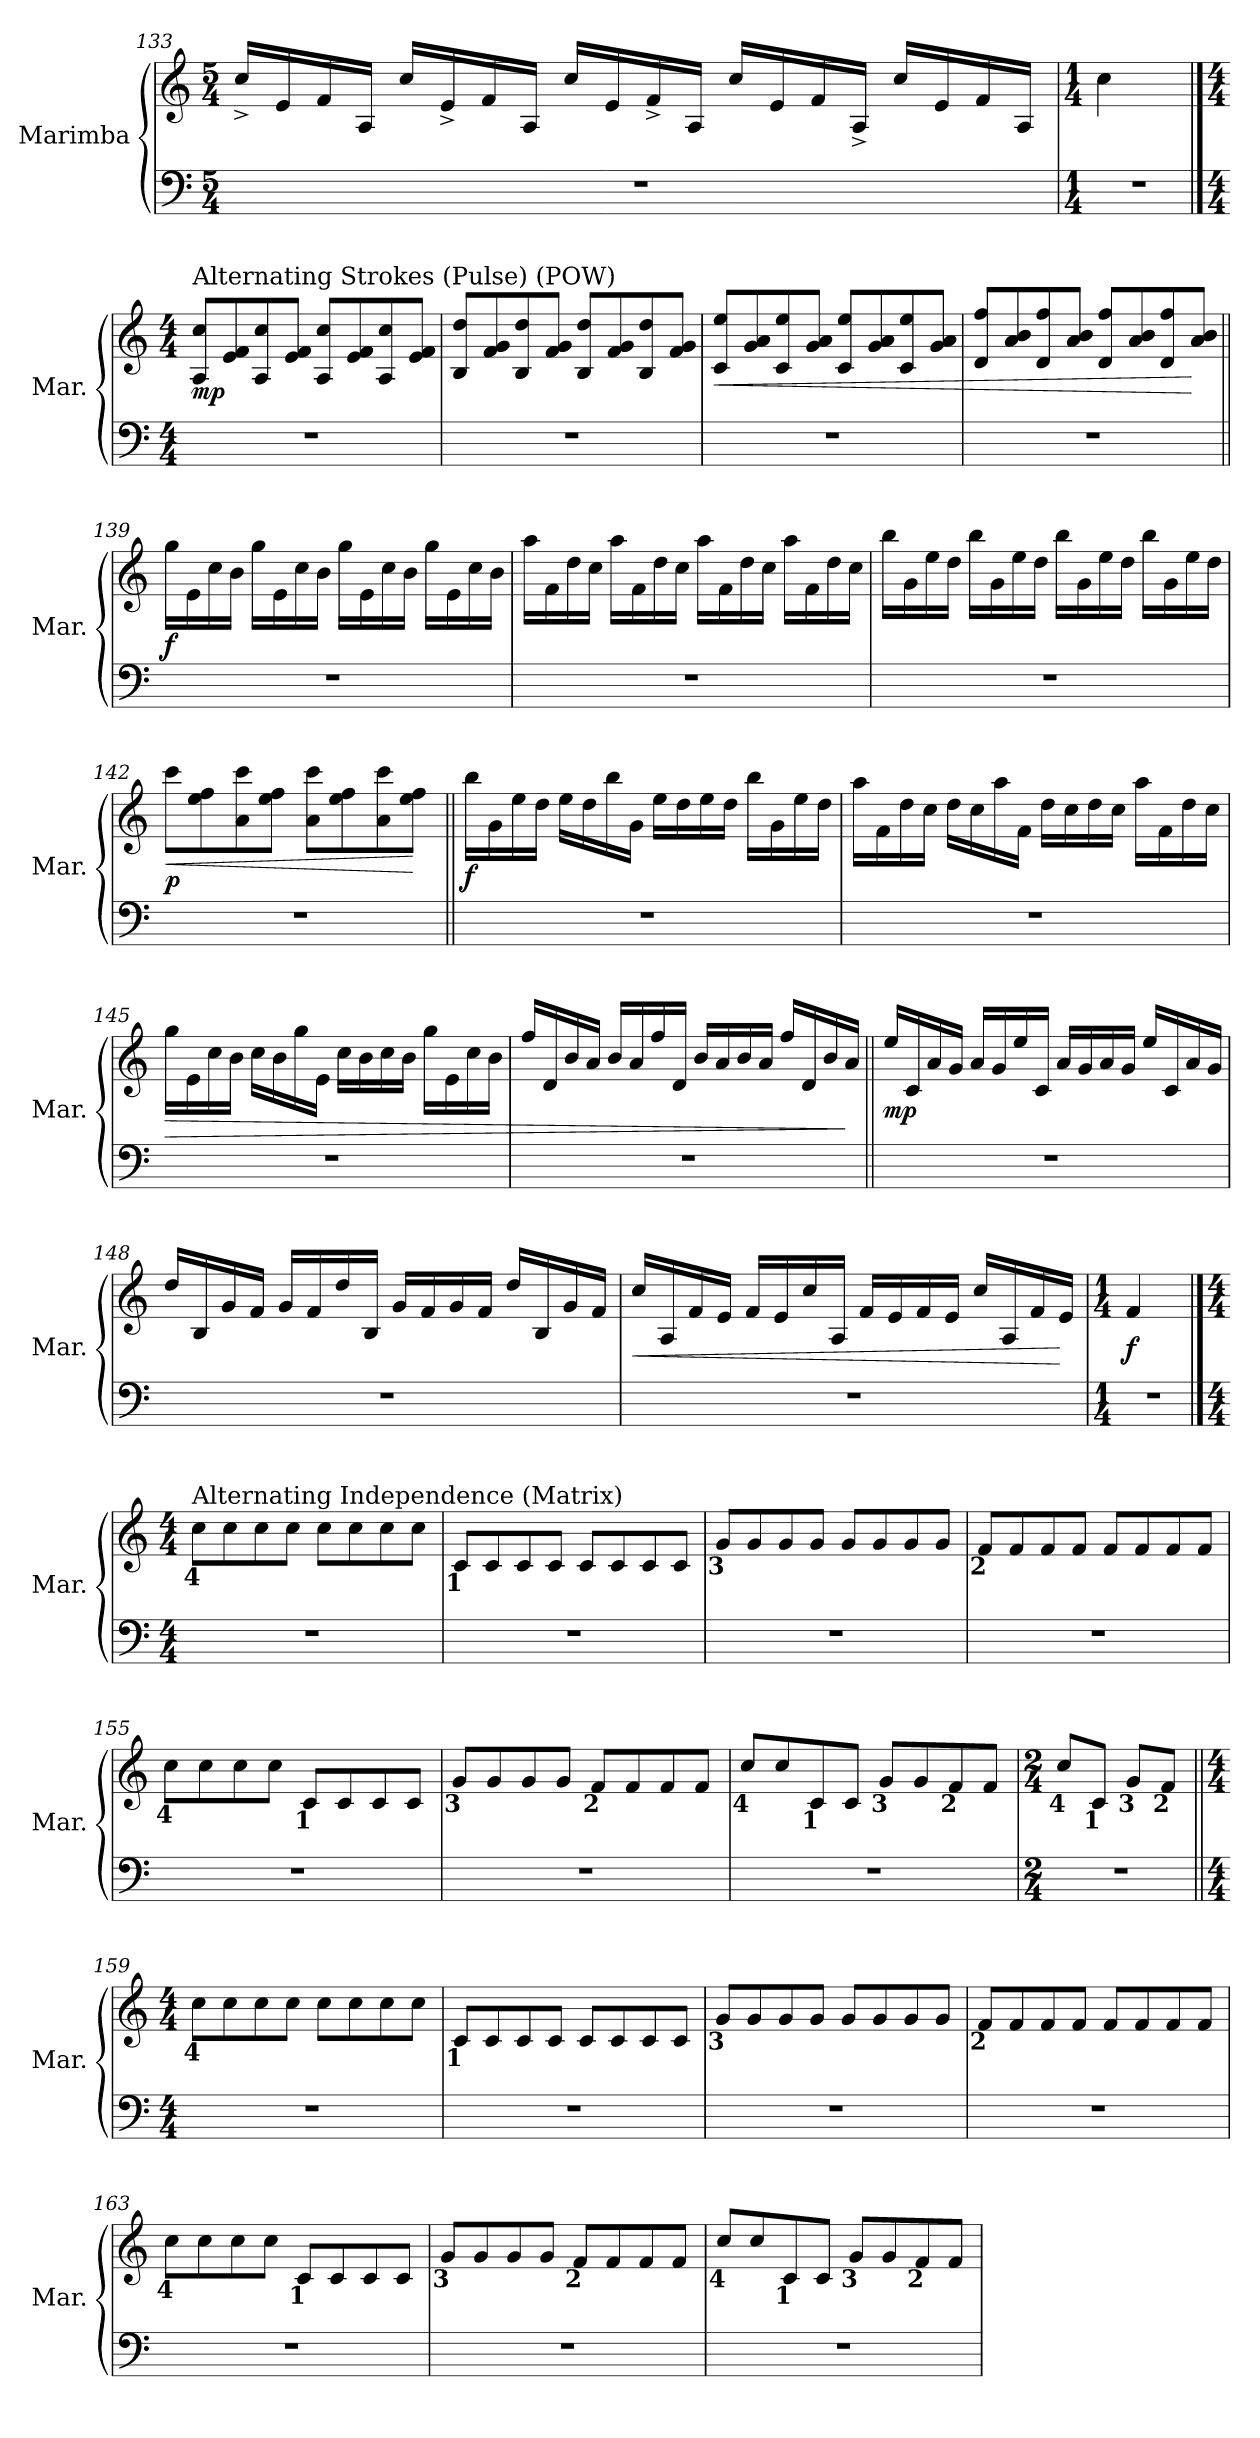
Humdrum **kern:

**kern	**kern	**dynam
*part1	*part1	*part1
*staff2	*staff1	*staff1/2
*I"Marimba	*	*
*I'Mar.	*	*
*clefF4	*clefG2	*
*k[]	*k[]	*
*M5/4	*M5/4	*
=133	=133	=133
!LO:N:vis=1	!	!
4%5r	16cc^i/LL	.
.	16ei/	.
.	16fi/	.
.	16Ai/JJ	.
.	16cci/LL	.
.	16e^i/	.
.	16fi/	.
.	16Ai/JJ	.
.	16cci/LL	.
.	16ei/	.
.	16f^i/	.
.	16Ai/JJ	.
.	16cci/LL	.
.	16ei/	.
.	16fi/	.
.	16A^i/JJ	.
.	16cci/LL	.
.	16ei/	.
.	16fi/	.
.	16Ai/JJ	.
=134	=134	=134
*M1/4	*M1/4	*
!LO:N:vis=1	!	!
4r	4cci\	.
!!LO:PB:g=z
==135	==135	==135
*M4/4	*M4/4	*
!	!LO:TX:a:t=Alternating Strokes (Pulse) (POW)	!
1r	8Ai/ 8cciL	mp
.	8ei/ 8fi	.
.	8Ai/ 8cci	.
.	8ei/ 8fiJ	.
.	8Ai/ 8cciL	.
.	8ei/ 8fi	.
.	8Ai/ 8cci	.
.	8ei/ 8fiJ	.
=136	=136	=136
1r	8Bi/ 8ddiL	.
.	8fi/ 8gi	.
.	8Bi/ 8ddi	.
.	8fi/ 8giJ	.
.	8Bi/ 8ddiL	.
.	8fi/ 8gi	.
.	8Bi/ 8ddi	.
.	8fi/ 8giJ	.
=137	=137	=137
!	!	!LO:HP:b
1r	8ci/ 8eeiL	<
.	8gi/ 8ai	.
.	8ci/ 8eei	.
.	8gi/ 8aiJ	.
.	8ci/ 8eeiL	.
.	8gi/ 8ai	.
.	8ci/ 8eei	.
.	8gi/ 8aiJ	.
=138	=138	=138
1r	8di/ 8ffiL	.
.	8ai/ 8bi	.
.	8di/ 8ffi	.
.	8ai/ 8biJ	.
.	8di/ 8ffiL	.
.	8ai/ 8bi	.
.	8di/ 8ffi	.
.	8ai/ 8biJ	[
!!LO:LB:g=z
=139||	=139||	=139||
1r	16ggi\LL	f
.	16ei\	.
.	16cci\	.
.	16bi\JJ	.
.	16ggi\LL	.
.	16ei\	.
.	16cci\	.
.	16bi\JJ	.
.	16ggi\LL	.
.	16ei\	.
.	16cci\	.
.	16bi\JJ	.
.	16ggi\LL	.
.	16ei\	.
.	16cci\	.
.	16bi\JJ	.
=140	=140	=140
1r	16aai\LL	.
.	16fi\	.
.	16ddi\	.
.	16cci\JJ	.
.	16aai\LL	.
.	16fi\	.
.	16ddi\	.
.	16cci\JJ	.
.	16aai\LL	.
.	16fi\	.
.	16ddi\	.
.	16cci\JJ	.
.	16aai\LL	.
.	16fi\	.
.	16ddi\	.
.	16cci\JJ	.
=141	=141	=141
1r	16bbi\LL	.
.	16gi\	.
.	16eei\	.
.	16ddi\JJ	.
.	16bbi\LL	.
.	16gi\	.
.	16eei\	.
.	16ddi\JJ	.
.	16bbi\LL	.
.	16gi\	.
.	16eei\	.
.	16ddi\JJ	.
.	16bbi\LL	.
.	16gi\	.
.	16eei\	.
.	16ddi\JJ	.
=142	=142	=142
!	!	!LO:HP:b
1r	8ccci\L	< p
.	8eei\ 8ffi	.
.	8ai\ 8ccci	.
.	8eei\ 8ffiJ	.
.	8ai\ 8ccciL	.
.	8eei\ 8ffi	.
.	8ai\ 8ccci	.
.	8eei\ 8ffiJ	[
!!LO:LB:g=z
=143||	=143||	=143||
1r	16bbi\LL	f
.	16gi\	.
.	16eei\	.
.	16ddi\JJ	.
.	16eei\LL	.
.	16ddi\	.
.	16bbi\	.
.	16gi\JJ	.
.	16eei\LL	.
.	16ddi\	.
.	16eei\	.
.	16ddi\JJ	.
.	16bbi\LL	.
.	16gi\	.
.	16eei\	.
.	16ddi\JJ	.
=144	=144	=144
1r	16aai\LL	.
.	16fi\	.
.	16ddi\	.
.	16cci\JJ	.
.	16ddi\LL	.
.	16cci\	.
.	16aai\	.
.	16fi\JJ	.
.	16ddi\LL	.
.	16cci\	.
.	16ddi\	.
.	16cci\JJ	.
.	16aai\LL	.
.	16fi\	.
.	16ddi\	.
.	16cci\JJ	.
=145	=145	=145
!	!	!LO:HP:b
1r	16ggi\LL	>
.	16ei\	.
.	16cci\	.
.	16bi\JJ	.
.	16cci\LL	.
.	16bi\	.
.	16ggi\	.
.	16ei\JJ	.
.	16cci\LL	.
.	16bi\	.
.	16cci\	.
.	16bi\JJ	.
.	16ggi\LL	.
.	16ei\	.
.	16cci\	.
.	16bi\JJ	.
=146	=146	=146
1r	16ffi/LL	.
.	16di/	.
.	16bi/	.
.	16ai/JJ	.
.	16bi/LL	.
.	16ai/	.
.	16ffi/	.
.	16di/JJ	.
.	16bi/LL	.
.	16ai/	.
.	16bi/	.
.	16ai/JJ	.
.	16ffi/LL	.
.	16di/	.
.	16bi/	.
.	16ai/JJ	]
!!LO:LB:g=z
=147||	=147||	=147||
1r	16eei/LL	mp
.	16ci/	.
.	16ai/	.
.	16gi/JJ	.
.	16ai/LL	.
.	16gi/	.
.	16eei/	.
.	16ci/JJ	.
.	16ai/LL	.
.	16gi/	.
.	16ai/	.
.	16gi/JJ	.
.	16eei/LL	.
.	16ci/	.
.	16ai/	.
.	16gi/JJ	.
=148	=148	=148
1r	16ddi/LL	.
.	16Bi/	.
.	16gi/	.
.	16fi/JJ	.
.	16gi/LL	.
.	16fi/	.
.	16ddi/	.
.	16Bi/JJ	.
.	16gi/LL	.
.	16fi/	.
.	16gi/	.
.	16fi/JJ	.
.	16ddi/LL	.
.	16Bi/	.
.	16gi/	.
.	16fi/JJ	.
=149	=149	=149
!	!	!LO:HP:b
1r	16cci/LL	<
.	16Ai/	.
.	16fi/	.
.	16ei/JJ	.
.	16fi/LL	.
.	16ei/	.
.	16cci/	.
.	16Ai/JJ	.
.	16fi/LL	.
.	16ei/	.
.	16fi/	.
.	16ei/JJ	.
.	16cci/LL	.
.	16Ai/	.
.	16fi/	.
.	16ei/JJ	[
=150	=150	=150
*M1/4	*M1/4	*
!LO:N:vis=1	!	!
4r	4fi/	f
!!LO:LB:g=z
==151	==151	==151
*M4/4	*M4/4	*
!	!LO:TX:a:t=Alternating Independence (Matrix)	!
!	!LO:TX:b:B:cj:t=4	!
1r	8cci\L	.
.	8cci\	.
.	8cci\	.
.	8cci\J	.
.	8cci\L	.
.	8cci\	.
.	8cci\	.
.	8cci\J	.
=152	=152	=152
!	!LO:TX:b:B:cj:t=1	!
1r	8ci/L	.
.	8ci/	.
.	8ci/	.
.	8ci/J	.
.	8ci/L	.
.	8ci/	.
.	8ci/	.
.	8ci/J	.
=153	=153	=153
!	!LO:TX:b:B:cj:t=3	!
1r	8gi/L	.
.	8gi/	.
.	8gi/	.
.	8gi/J	.
.	8gi/L	.
.	8gi/	.
.	8gi/	.
.	8gi/J	.
=154	=154	=154
!	!LO:TX:b:B:cj:t=2	!
1r	8fi/L	.
.	8fi/	.
.	8fi/	.
.	8fi/J	.
.	8fi/L	.
.	8fi/	.
.	8fi/	.
.	8fi/J	.
=155	=155	=155
!	!LO:TX:b:B:cj:t=4	!
1r	8cci\L	.
.	8cci\	.
.	8cci\	.
.	8cci\J	.
!	!LO:TX:b:B:cj:t=1	!
.	8ci/L	.
.	8ci/	.
.	8ci/	.
.	8ci/J	.
=156	=156	=156
!	!LO:TX:b:B:cj:t=3	!
1r	8gi/L	.
.	8gi/	.
.	8gi/	.
.	8gi/J	.
!	!LO:TX:b:B:cj:t=2	!
.	8fi/L	.
.	8fi/	.
.	8fi/	.
.	8fi/J	.
=157	=157	=157
!	!LO:TX:b:B:cj:t=4	!
1r	8cci/L	.
.	8cci/	.
!	!LO:TX:b:B:cj:t=1	!
.	8ci/	.
.	8ci/J	.
!	!LO:TX:b:B:cj:t=3	!
.	8gi/L	.
.	8gi/	.
!	!LO:TX:b:B:cj:t=2	!
.	8fi/	.
.	8fi/J	.
=158	=158	=158
*M2/4	*M2/4	*
!	!LO:TX:b:B:cj:t=4	!
!LO:N:vis=1	!	!
2r	8cci/L	.
!	!LO:TX:b:B:cj:t=1	!
.	8ci/J	.
!	!LO:TX:b:B:cj:t=3	!
.	8gi/L	.
!	!LO:TX:b:B:cj:t=2	!
.	8fi/J	.
!!LO:LB:g=z
=159||	=159||	=159||
*M4/4	*M4/4	*
!	!LO:TX:b:B:cj:t=4	!
1r	8cci\L	.
.	8cci\	.
.	8cci\	.
.	8cci\J	.
.	8cci\L	.
.	8cci\	.
.	8cci\	.
.	8cci\J	.
=160	=160	=160
!	!LO:TX:b:B:cj:t=1	!
1r	8ci/L	.
.	8ci/	.
.	8ci/	.
.	8ci/J	.
.	8ci/L	.
.	8ci/	.
.	8ci/	.
.	8ci/J	.
=161	=161	=161
!	!LO:TX:b:B:cj:t=3	!
1r	8gi/L	.
.	8gi/	.
.	8gi/	.
.	8gi/J	.
.	8gi/L	.
.	8gi/	.
.	8gi/	.
.	8gi/J	.
=162	=162	=162
!	!LO:TX:b:B:cj:t=2	!
1r	8fi/L	.
.	8fi/	.
.	8fi/	.
.	8fi/J	.
.	8fi/L	.
.	8fi/	.
.	8fi/	.
.	8fi/J	.
=163	=163	=163
!	!LO:TX:b:B:cj:t=4	!
1r	8cci\L	.
.	8cci\	.
.	8cci\	.
.	8cci\J	.
!	!LO:TX:b:B:cj:t=1	!
.	8ci/L	.
.	8ci/	.
.	8ci/	.
.	8ci/J	.
=164	=164	=164
!	!LO:TX:b:B:cj:t=3	!
1r	8gi/L	.
.	8gi/	.
.	8gi/	.
.	8gi/J	.
!	!LO:TX:b:B:cj:t=2	!
.	8fi/L	.
.	8fi/	.
.	8fi/	.
.	8fi/J	.
=165	=165	=165
!	!LO:TX:b:B:cj:t=4	!
1r	8cci/L	.
.	8cci/	.
!	!LO:TX:b:B:cj:t=1	!
.	8ci/	.
.	8ci/J	.
!	!LO:TX:b:B:cj:t=3	!
.	8gi/L	.
.	8gi/	.
!	!LO:TX:b:B:cj:t=2	!
.	8fi/	.
.	8fi/J	.
=	=	=
*-	*-	*-
